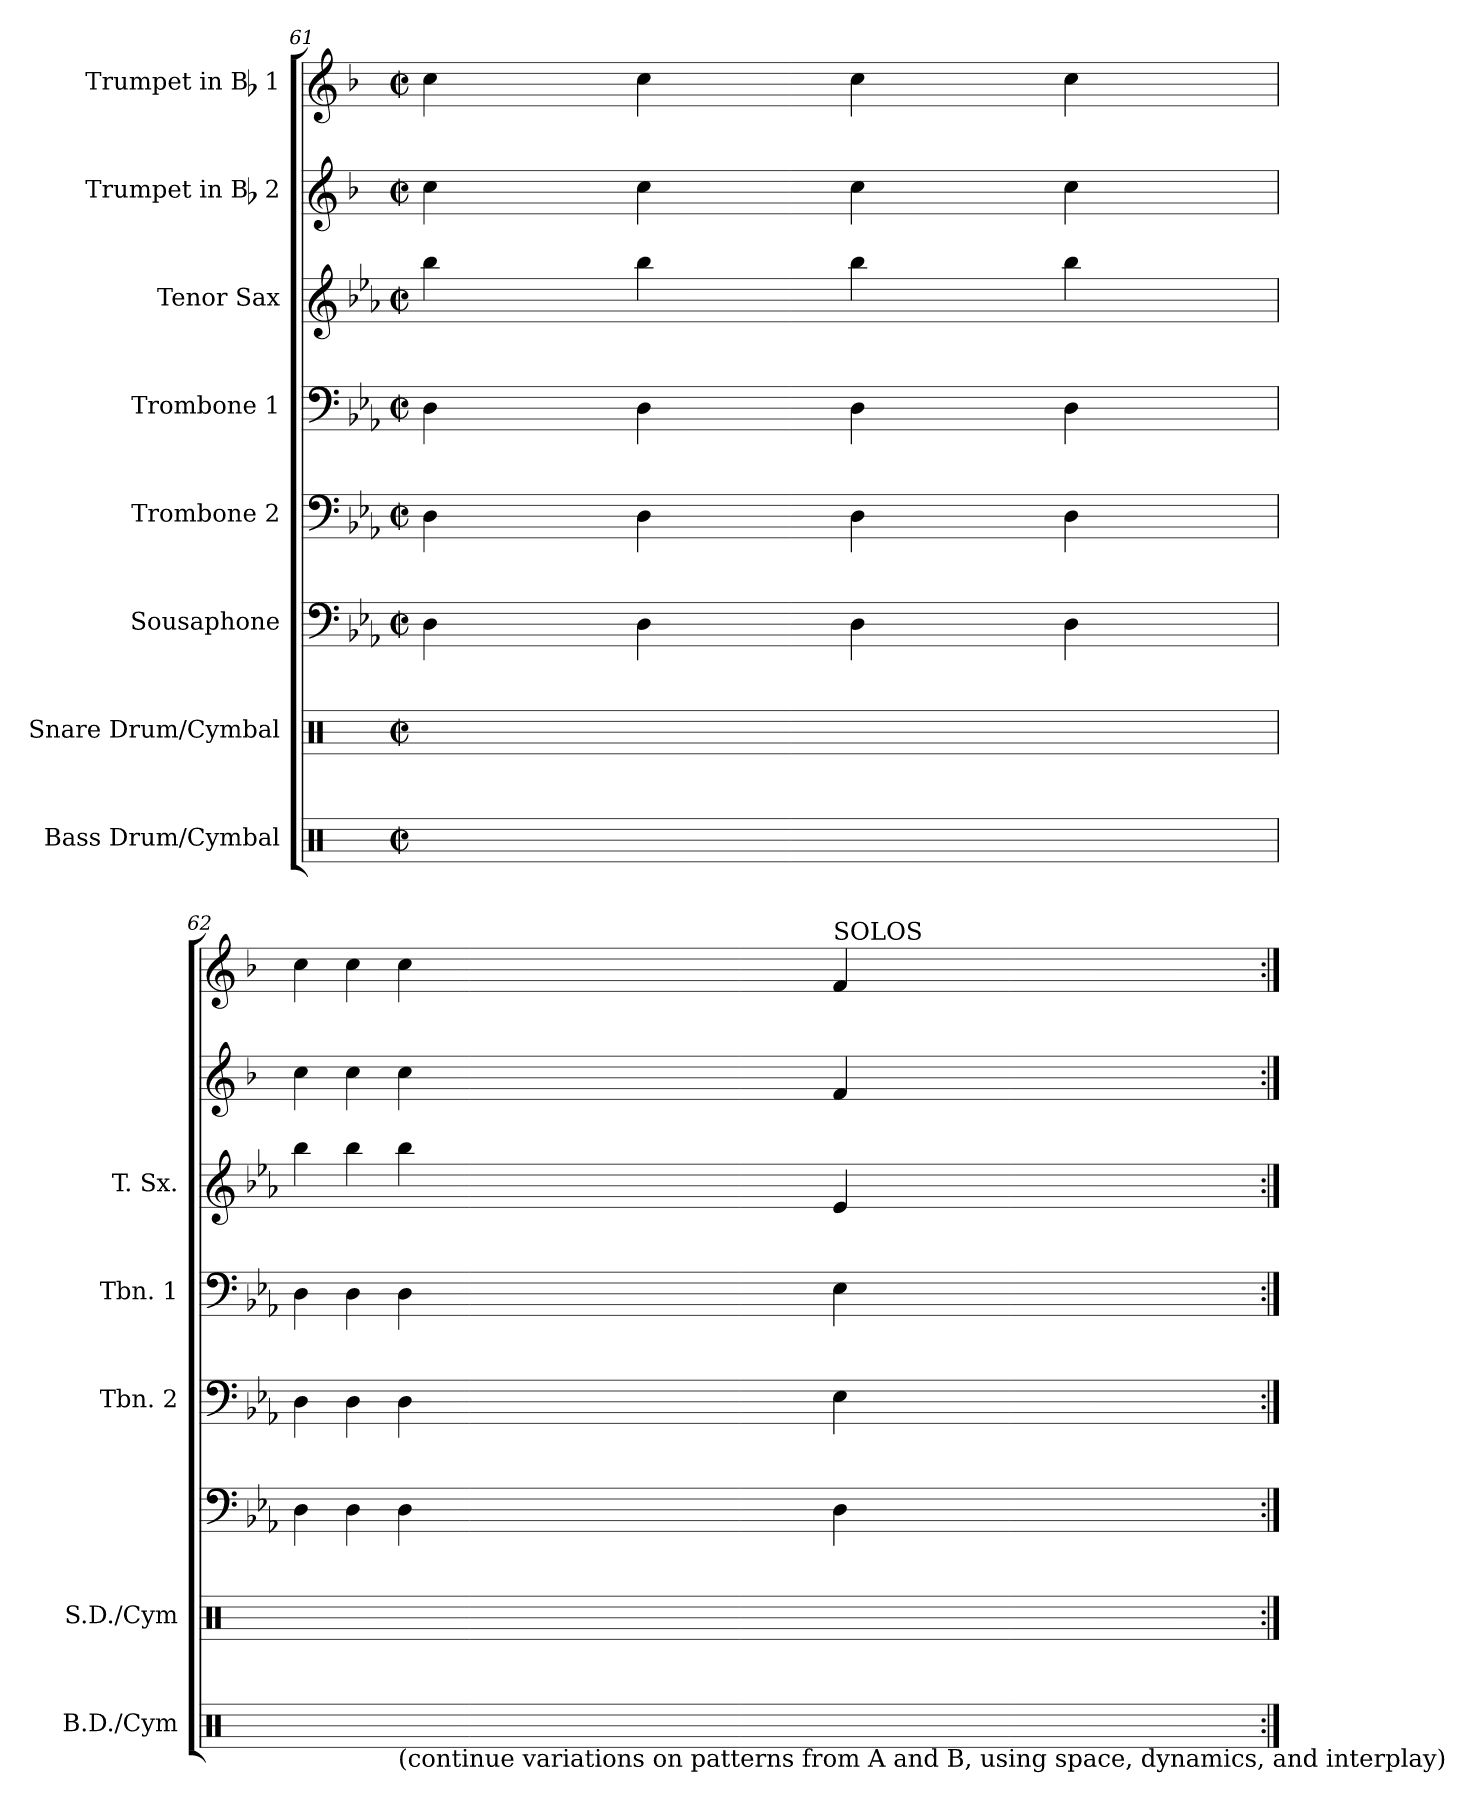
**kern	**kern	**kern	**kern	**kern	**kern	**kern	**kern
*part8	*part7	*part6	*part5	*part4	*part3	*part2	*part1
*staff8	*staff7	*staff6	*staff5	*staff4	*staff3	*staff2	*staff1
*I"Bass Drum/Cymbal	*I"Snare Drum/Cymbal	*I"Sousaphone	*I"Trombone 2	*I"Trombone 1	*I"Tenor Sax	*I"Trumpet in Bb 2	*I"Trumpet in Bb 1
*I'B.D./Cym	*I'S.D./Cym	*	*I'Tbn. 2	*I'Tbn. 1	*I'T. Sx.	*	*
*clefX	*clefX	*clefF4	*clefF4	*clefF4	*clefG2	*clefG2	*clefG2
*	*	*	*	*	*ITrd8c14	*ITrd1c2	*ITrd1c2
*k[]	*k[]	*k[b-e-a-]	*k[b-e-a-]	*k[b-e-a-]	*k[b-e-a-]	*k[b-e-a-]	*k[b-e-a-]
*C:	*C:	*E-:	*E-:	*E-:	*E-:	*E-:	*E-:
*M2/2	*M2/2	*M2/2	*M2/2	*M2/2	*M2/2	*M2/2	*M2/2
*met(c|)	*met(c|)	*met(c|)	*met(c|)	*met(c|)	*met(c|)	*met(c|)	*met(c|)
=61	=61	=61	=61	=61	=61	=61	=61
4Ri\	4Ri\	4Di\	4Di\	4Di\	4b-i\	4b-i\	4b-i\
4Ri\	4Ri\	4Di\	4Di\	4Di\	4b-i\	4b-i\	4b-i\
4Ri\	4Ri\	4Di\	4Di\	4Di\	4b-i\	4b-i\	4b-i\
4Ri\	4Ri\	4Di\	4Di\	4Di\	4b-i\	4b-i\	4b-i\
=62	=62	=62	=62	=62	=62	=62	=62
4Ri\	4Ri\	4Di\	4Di\	4Di\	4b-i\	4b-i\	4b-i\
4Ri\	4Ri\	4Di\	4Di\	4Di\	4b-i\	4b-i\	4b-i\
!LO:TX:b:t=(continue variations on patterns from A and B, using space, dynamics, and interplay)	!	!	!	!	!	!	!
4Ri\	4Ri\	4Di\	4Di\	4Di\	4b-i\	4b-i\	4b-i\
!	!	!	!	!	!	!	!LO:TX:a:t=SOLOS
4Ri\	4Ri\	4Di\	4E-i\	4E-i\	4E-i/	4e-i/	4e-i/
=:|!	=:|!	=:|!	=:|!	=:|!	=:|!	=:|!	=:|!
*-	*-	*-	*-	*-	*-	*-	*-
